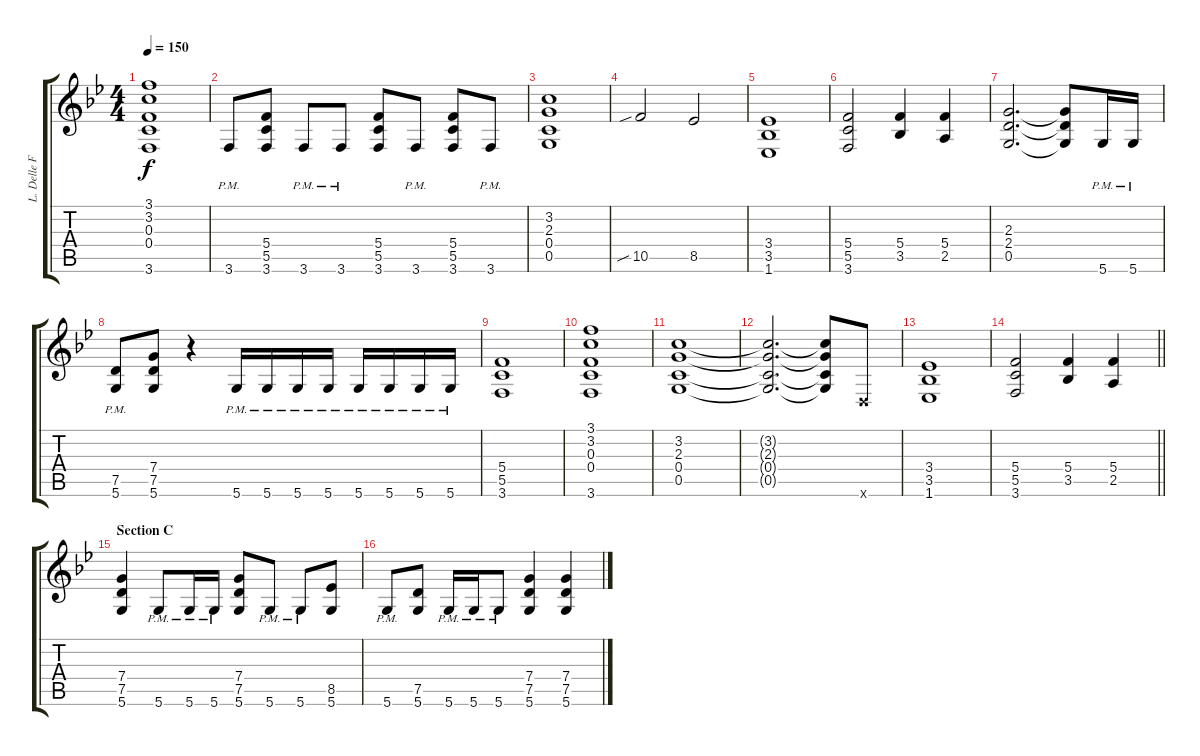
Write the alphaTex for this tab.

\track ("L. Delle Fave (Dist. Guitar R)" "L. Delle F") {instrument overdrivenguitar}
\staff {score tabs}
\tuning (D4 A3 F3 C3 G2 D2) {hide}
\ts (4 4)
\tempo 150
\clef g2
\ks gminor
(3.1 3.2 0.3 0.4 3.6).1{dy f} |
3.6{pm}.8 (5.4 5.5 3.6).8 3.6{pm}.8 3.6{pm}.8 (5.4 5.5 3.6).8 3.6{pm}.8 (5.4 5.5 3.6).8 3.6{pm}.8 |
(3.2 2.3 0.4 0.5).1 |
10.5{sib}.2 8.5.2 |
(3.4 3.5 1.6).1 |
(5.4 5.5 3.6).2 (5.4 3.5).4 (5.4 2.5).4 |
(2.3 2.4 0.5).2{d} (2.3{t} 2.4{t} 0.5{t}).8 5.6{pm}.16 5.6{pm}.16 |
(7.5{pm} 5.6{pm}).8 (7.4 7.5 5.6).8 r.4 5.6{pm}.16 5.6{pm}.16 5.6{pm}.16 5.6{pm}.16 5.6{pm}.16 5.6{pm}.16 5.6{pm}.16 5.6{pm}.16 |
(5.4 5.5 3.6).1 |
(3.1 3.2 0.3 0.4 3.6).1 |
(3.2 2.3 0.4 0.5).1 |
(3.2{t} 2.3{t} 0.4{t} 0.5{t}).2{d} (3.2{t} 2.3{t} 0.4{t} 0.5{t}).8 0.6{x}.8 |
(3.4 3.5 1.6).1 |
\barLineRight lightlight
(5.4 5.5 3.6).2 (5.4 3.5).4 (5.4 2.5).4 |
\section ("" "Section C")
(7.4 7.5 5.6).4 5.6{pm}.8 5.6{pm}.16 5.6{pm}.16 (7.4 7.5 5.6).8 5.6{pm}.8 5.6{pm}.8 (8.5 5.6).8 |
5.6{pm}.8 (7.5 5.6).8 5.6{pm}.16 5.6{pm}.16 5.6{pm}.8 (7.4 7.5 5.6).4 (7.4 7.5 5.6).4
